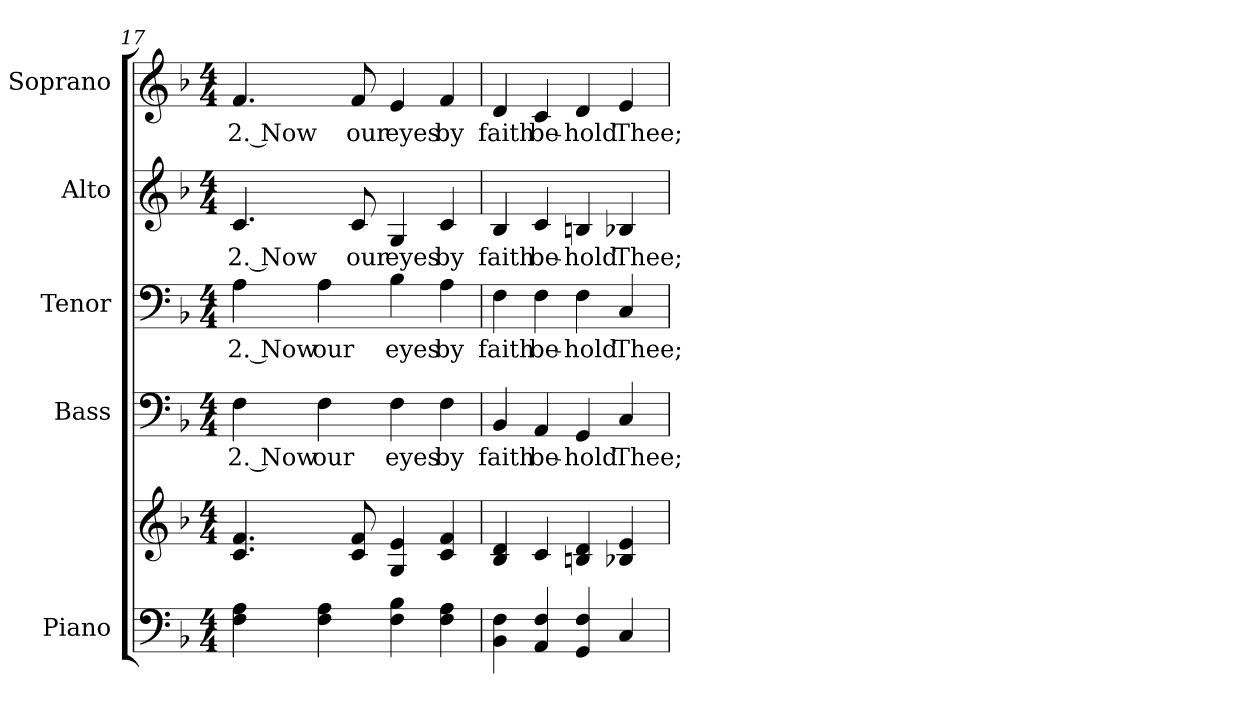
**kern	**kern	**kern	**text	**kern	**text	**kern	**text	**kern	**text
*part5	*part5	*part4	*part4	*part3	*part3	*part2	*part2	*part1	*part1
*staff6	*staff5	*staff4	*staff4	*staff3	*staff3	*staff2	*staff2	*staff1	*staff1
*I"Piano	*	*I"Bass	*	*I"Tenor	*	*I"Alto	*	*I"Soprano	*
*I'Pno.	*	*I'B.	*	*I'T.	*	*I'A.	*	*I'S.	*
!!LO:PB:g=z
*clefF4	*clefG2	*clefF4	*	*clefF4	*	*clefG2	*	*clefG2	*
*k[b-]	*k[b-]	*k[b-]	*	*k[b-]	*	*k[b-]	*	*k[b-]	*
*F:	*F:	*F:	*	*F:	*	*F:	*	*F:	*
*M4/4	*M4/4	*M4/4	*	*M4/4	*	*M4/4	*	*M4/4	*
=17	=17	=17	=17	=17	=17	=17	=17	=17	=17
!	!	!	!LO:LY:b:color=#000000	!	!	!	!	!	!
!	!	!	!	!	!LO:LY:b:color=#000000	!	!	!	!
!	!	!	!	!	!	!	!LO:LY:b:color=#000000	!	!
!	!	!	!	!	!	!	!	!	!LO:LY:b:color=#000000
4Fi\ 4Ai	4.ci/ 4.fi	4Fi\	2. Now	4Ai\	2. Now	4.ci/	2. Now	4.fi/	2. Now
!	!	!	!LO:LY:b:color=#000000	!	!	!	!	!	!
!	!	!	!	!	!LO:LY:b:color=#000000	!	!	!	!
4Fi\ 4Ai	.	4Fi\	our	4Ai\	our	.	.	.	.
!	!	!	!	!	!	!	!LO:LY:b:color=#000000	!	!
!	!	!	!	!	!	!	!	!	!LO:LY:b:color=#000000
.	8ci/ 8fi	.	.	.	.	8ci/	our	8fi/	our
!	!	!	!LO:LY:b:color=#000000	!	!	!	!	!	!
!	!	!	!	!	!LO:LY:b:color=#000000	!	!	!	!
!	!	!	!	!	!	!	!LO:LY:b:color=#000000	!	!
!	!	!	!	!	!	!	!	!	!LO:LY:b:color=#000000
4Fi\ 4B-i	4Gi/ 4ei	4Fi\	eyes	4B-i\	eyes	4Gi/	eyes	4ei/	eyes
!	!	!	!LO:LY:b:color=#000000	!	!	!	!	!	!
!	!	!	!	!	!LO:LY:b:color=#000000	!	!	!	!
!	!	!	!	!	!	!	!LO:LY:b:color=#000000	!	!
!	!	!	!	!	!	!	!	!	!LO:LY:b:color=#000000
4Fi\ 4Ai	4ci/ 4fi	4Fi\	by	4Ai\	by	4ci/	by	4fi/	by
=18	=18	=18	=18	=18	=18	=18	=18	=18	=18
!	!	!	!LO:LY:b:color=#000000	!	!	!	!	!	!
!	!	!	!	!	!LO:LY:b:color=#000000	!	!	!	!
!	!	!	!	!	!	!	!LO:LY:b:color=#000000	!	!
!	!	!	!	!	!	!	!	!	!LO:LY:b:color=#000000
4BB-i\ 4Fi	4B-i/ 4di	4BB-i/	faith	4Fi\	faith	4B-i/	faith	4di/	faith
!	!	!	!LO:LY:b:color=#000000	!	!	!	!	!	!
!	!	!	!	!	!LO:LY:b:color=#000000	!	!	!	!
!	!	!	!	!	!	!	!LO:LY:b:color=#000000	!	!
!	!	!	!	!	!	!	!	!	!LO:LY:b:color=#000000
4AAi/ 4Fi	4ci/	4AAi/	be-	4Fi\	be-	4ci/	be-	4ci/	be-
!	!	!	!LO:LY:b:color=#000000	!	!	!	!	!	!
!	!	!	!	!	!LO:LY:b:color=#000000	!	!	!	!
!	!	!	!	!	!	!	!LO:LY:b:color=#000000	!	!
!	!	!	!	!	!	!	!	!	!LO:LY:b:color=#000000
4GGi/ 4Fi	4Bni/ 4di	4GGi/	-hold	4Fi\	-hold	4Bni/	-hold	4di/	-hold
!	!	!	!LO:LY:b:color=#000000	!	!	!	!	!	!
!	!	!	!	!	!LO:LY:b:color=#000000	!	!	!	!
!	!	!	!	!	!	!	!LO:LY:b:color=#000000	!	!
!	!	!	!	!	!	!	!	!	!LO:LY:b:color=#000000
4Ci/	4B-Xi/ 4ei	4Ci/	Thee;	4Ci/	Thee;	4B-Xi/	Thee;	4ei/	Thee;
=	=	=	=	=	=	=	=	=	=
*-	*-	*-	*-	*-	*-	*-	*-	*-	*-
